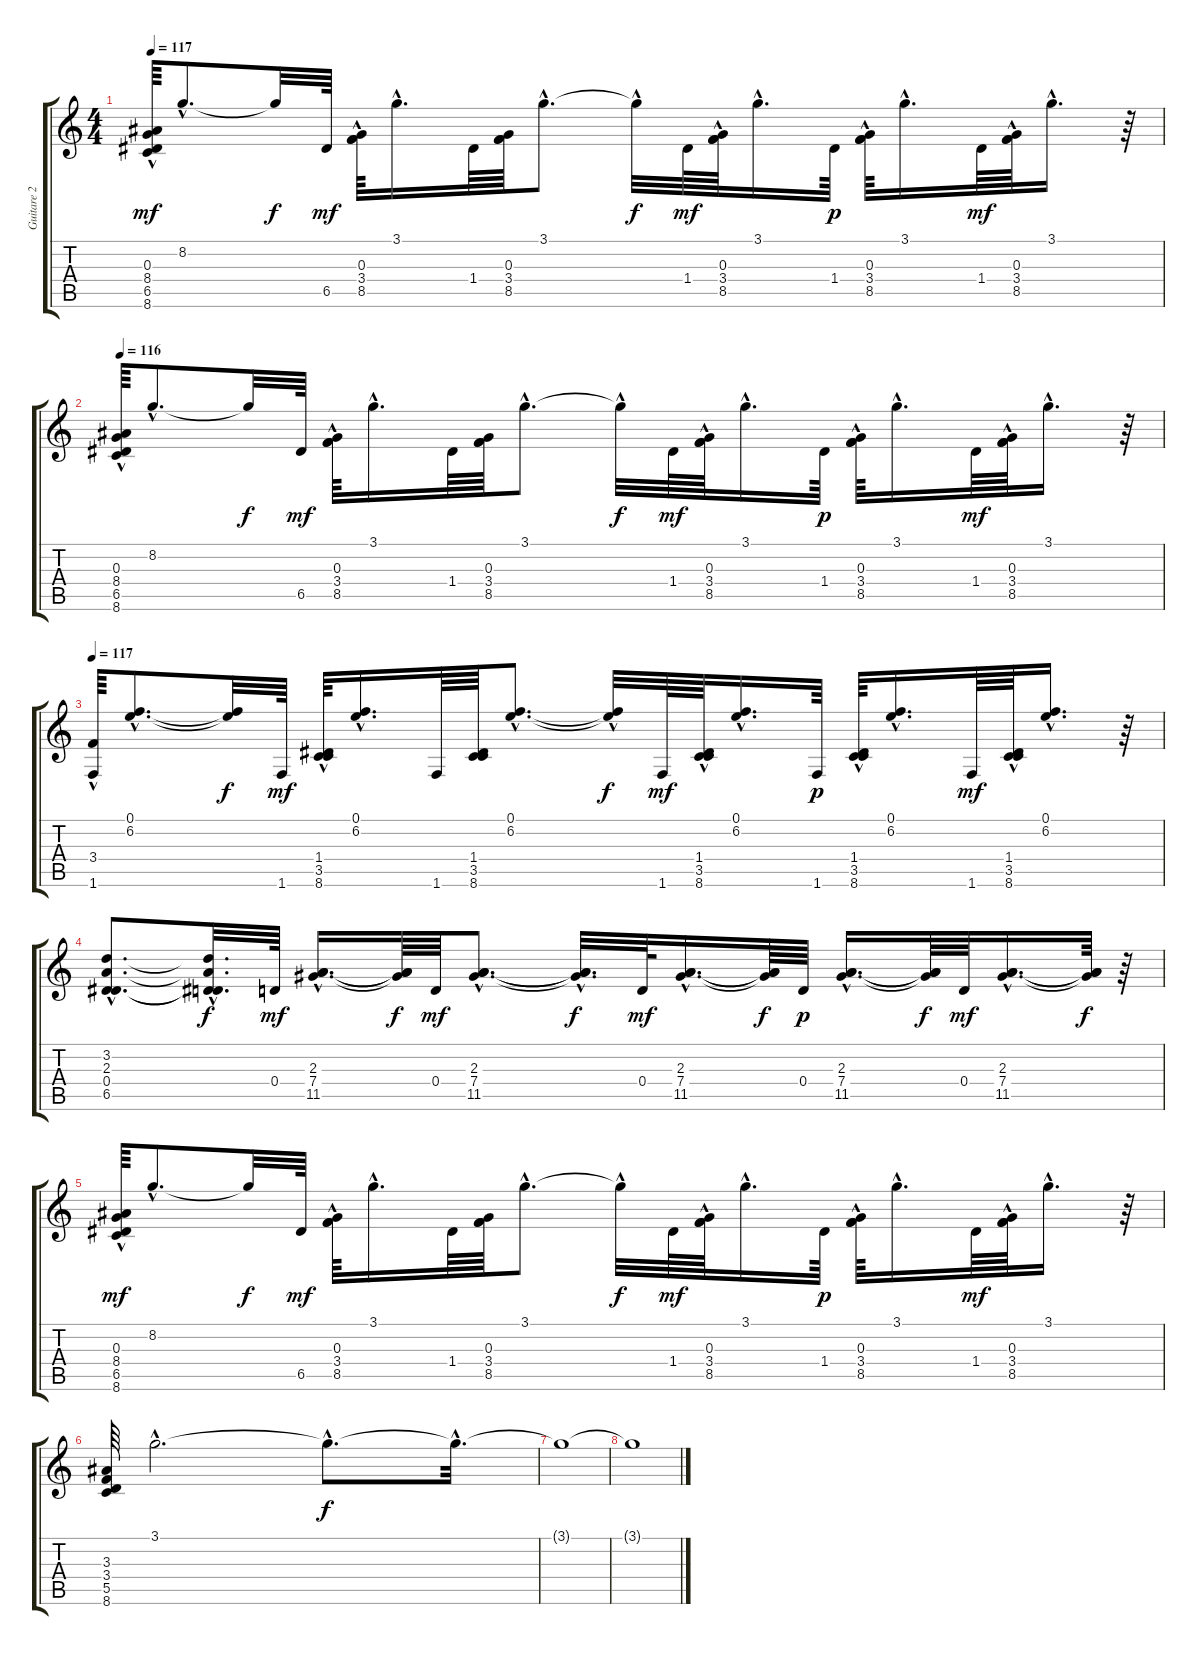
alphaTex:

\track ("Guitare 2" "Guitare 2") {instrument acousticguitarnylon}
\staff {score tabs}
\tuning (E4 B3 G3 D3 A2 E2) {hide}
\ts (4 4)
\tempo 117
\clef g2
\ks c
(0.3{hac} 8.4{hac} 6.5{hac} 8.6{hac}).64{dy mf} 8.2{hac}.8{d} 8.2{t}.32{dy f} 6.5.64{dy mf} (0.3{hac} 3.4{hac} 8.5{hac}).64 3.1{hac}.16{d} 1.4.64 (0.3 3.4 8.5).64 3.1{hac}.8{d} 3.1{hac t}.32{dy f} 1.4.64{dy mf} (0.3{hac} 3.4{hac} 8.5{hac}).64 3.1{hac}.16{d} 1.4.64{dy p} (0.3{hac} 3.4{hac} 8.5{hac}).64 3.1{hac}.16{d} 1.4.64{dy mf} (0.3{hac} 3.4{hac} 8.5{hac}).64 3.1{hac}.16{d} r.64 |
\tempo 116
(0.3{hac} 8.4{hac} 6.5{hac} 8.6{hac}).64 8.2{hac}.8{d} 8.2{t}.32{dy f} 6.5.64{dy mf} (0.3{hac} 3.4{hac} 8.5{hac}).64 3.1{hac}.16{d} 1.4.64 (0.3 3.4 8.5).64 3.1{hac}.8{d} 3.1{hac t}.32{dy f} 1.4.64{dy mf} (0.3{hac} 3.4{hac} 8.5{hac}).64 3.1{hac}.16{d} 1.4.64{dy p} (0.3{hac} 3.4{hac} 8.5{hac}).64 3.1{hac}.16{d} 1.4.64{dy mf} (0.3{hac} 3.4{hac} 8.5{hac}).64 3.1{hac}.16{d} r.64 |
\tempo 117
(3.4{hac} 1.6{hac}).64 (0.1{hac} 6.2{hac}).8{d} (0.1{t} 6.2{t}).32{dy f} 1.6.64{dy mf} (1.4{hac} 3.5{hac} 8.6{hac}).64 (0.1{hac} 6.2{hac}).16{d} 1.6.64 (1.4 3.5 8.6).64 (0.1{hac} 6.2{hac}).8{d} (0.1{hac t} 6.2{hac t}).32{dy f} 1.6.64{dy mf} (1.4{hac} 3.5{hac} 8.6{hac}).64 (0.1{hac} 6.2{hac}).16{d} 1.6.64{dy p} (1.4{hac} 3.5{hac} 8.6{hac}).64 (0.1{hac} 6.2{hac}).16{d} 1.6.64{dy mf} (1.4{hac} 3.5{hac} 8.6{hac}).64 (0.1{hac} 6.2{hac}).16{d} r.64 |
(3.2{hac} 2.3{hac} 0.4{hac} 6.5{hac}).8{d} (3.2{hac t} 2.3{hac t} 0.4{hac t} 6.5{hac t}).32{d dy f} 0.4.64{dy mf} (2.3{hac} 7.4{hac} 11.5{hac}).16{d} (2.3{t} 7.4{t} 11.5{t}).64{dy f} 0.4.64{dy mf} (2.3{hac} 7.4{hac} 11.5{hac}).8{d} (2.3{hac t} 7.4{t} 11.5{t}).32{d dy f} 0.4.64{dy mf} (2.3{hac} 7.4{hac} 11.5{hac}).16{d} (2.3{t} 7.4{t} 11.5{t}).64{dy f} 0.4.64{dy p} (2.3{hac} 7.4{hac} 11.5{hac}).16{d} (2.3{t} 7.4{t} 11.5{t}).64{dy f} 0.4.64{dy mf} (2.3{hac} 7.4{hac} 11.5{hac}).16{d} (2.3{t} 7.4{t} 11.5{t}).64{dy f} r.64 |
(0.3{hac} 8.4{hac} 6.5{hac} 8.6{hac}).64{dy mf} 8.2{hac}.8{d} 8.2{t}.32{dy f} 6.5.64{dy mf} (0.3{hac} 3.4{hac} 8.5{hac}).64 3.1{hac}.16{d} 1.4.64 (0.3 3.4 8.5).64 3.1{hac}.8{d} 3.1{hac t}.32{dy f} 1.4.64{dy mf} (0.3{hac} 3.4{hac} 8.5{hac}).64 3.1{hac}.16{d} 1.4.64{dy p} (0.3{hac} 3.4{hac} 8.5{hac}).64 3.1{hac}.16{d} 1.4.64{dy mf} (0.3{hac} 3.4{hac} 8.5{hac}).64 3.1{hac}.16{d} r.64 |
(3.3 3.4 5.5 8.6).64 3.1{hac}.2{d} 3.1{hac t}.8{d dy f} 3.1{hac t}.32{d} |
3.1{t}.1 |
3.1{t}.1
